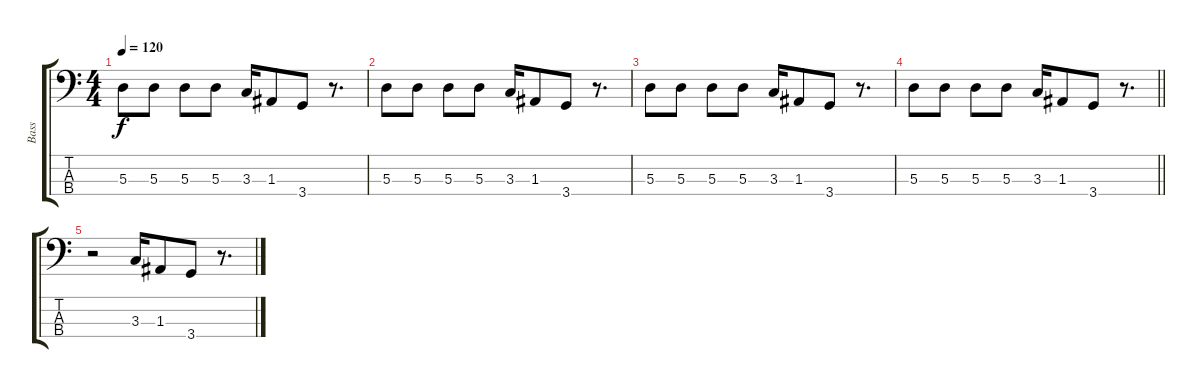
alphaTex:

\track ("Bass" "Bass") {instrument electricbassfinger}
\staff {score tabs}
\tuning (G2 D2 A1 E1) {hide}
\ts (4 4)
\tempo 120
\clef f4
\ks c
5.3.8{dy f} 5.3.8 5.3.8 5.3.8 3.3.16 1.3.8 3.4.8 r.8{d} |
5.3.8 5.3.8 5.3.8 5.3.8 3.3.16 1.3.8 3.4.8 r.8{d} |
5.3.8 5.3.8 5.3.8 5.3.8 3.3.16 1.3.8 3.4.8 r.8{d} |
\barLineRight lightlight
5.3.8 5.3.8 5.3.8 5.3.8 3.3.16 1.3.8 3.4.8 r.8{d} |
r.2 3.3.16 1.3.8 3.4.8 r.8{d}
